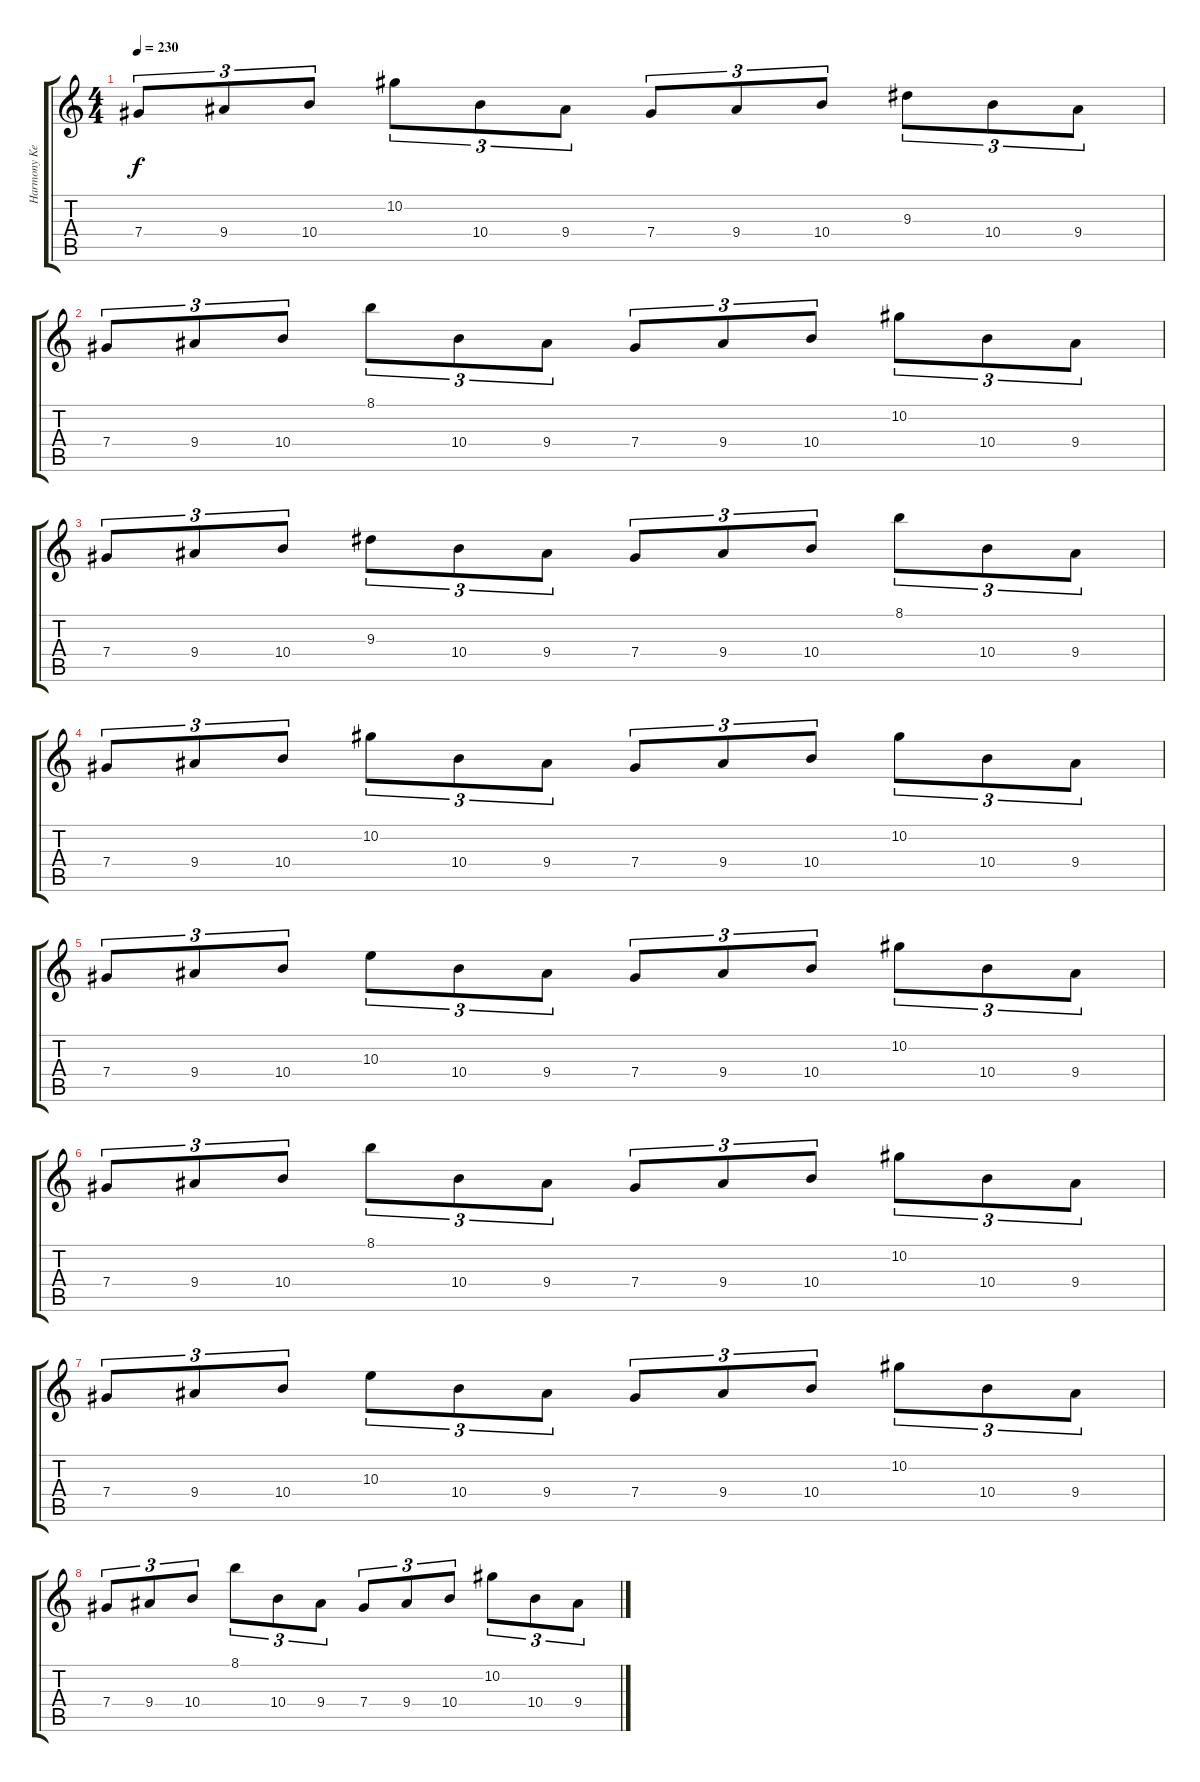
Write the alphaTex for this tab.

\track ("Harmony Keyboard" "Harmony Ke") {instrument clavinet}
\staff {score tabs}
\tuning (Eb5 Bb4 Gb4 Db4 Ab3 Eb3) {hide}
\ts (4 4)
\tempo 230
\clef g2
\ks c
7.4.8{tu (3 2) dy f} 9.4.8{tu (3 2)} 10.4.8{tu (3 2)} 10.2.8{tu (3 2)} 10.4.8{tu (3 2)} 9.4.8{tu (3 2)} 7.4.8{tu (3 2)} 9.4.8{tu (3 2)} 10.4.8{tu (3 2)} 9.3.8{tu (3 2)} 10.4.8{tu (3 2)} 9.4.8{tu (3 2)} |
7.4.8{tu (3 2)} 9.4.8{tu (3 2)} 10.4.8{tu (3 2)} 8.1.8{tu (3 2)} 10.4.8{tu (3 2)} 9.4.8{tu (3 2)} 7.4.8{tu (3 2)} 9.4.8{tu (3 2)} 10.4.8{tu (3 2)} 10.2.8{tu (3 2)} 10.4.8{tu (3 2)} 9.4.8{tu (3 2)} |
7.4.8{tu (3 2)} 9.4.8{tu (3 2)} 10.4.8{tu (3 2)} 9.3.8{tu (3 2)} 10.4.8{tu (3 2)} 9.4.8{tu (3 2)} 7.4.8{tu (3 2)} 9.4.8{tu (3 2)} 10.4.8{tu (3 2)} 8.1.8{tu (3 2)} 10.4.8{tu (3 2)} 9.4.8{tu (3 2)} |
7.4.8{tu (3 2)} 9.4.8{tu (3 2)} 10.4.8{tu (3 2)} 10.2.8{tu (3 2)} 10.4.8{tu (3 2)} 9.4.8{tu (3 2)} 7.4.8{tu (3 2)} 9.4.8{tu (3 2)} 10.4.8{tu (3 2)} 10.2.8{tu (3 2)} 10.4.8{tu (3 2)} 9.4.8{tu (3 2)} |
7.4.8{tu (3 2)} 9.4.8{tu (3 2)} 10.4.8{tu (3 2)} 10.3.8{tu (3 2)} 10.4.8{tu (3 2)} 9.4.8{tu (3 2)} 7.4.8{tu (3 2)} 9.4.8{tu (3 2)} 10.4.8{tu (3 2)} 10.2.8{tu (3 2)} 10.4.8{tu (3 2)} 9.4.8{tu (3 2)} |
7.4.8{tu (3 2)} 9.4.8{tu (3 2)} 10.4.8{tu (3 2)} 8.1.8{tu (3 2)} 10.4.8{tu (3 2)} 9.4.8{tu (3 2)} 7.4.8{tu (3 2)} 9.4.8{tu (3 2)} 10.4.8{tu (3 2)} 10.2.8{tu (3 2)} 10.4.8{tu (3 2)} 9.4.8{tu (3 2)} |
7.4.8{tu (3 2)} 9.4.8{tu (3 2)} 10.4.8{tu (3 2)} 10.3.8{tu (3 2)} 10.4.8{tu (3 2)} 9.4.8{tu (3 2)} 7.4.8{tu (3 2)} 9.4.8{tu (3 2)} 10.4.8{tu (3 2)} 10.2.8{tu (3 2)} 10.4.8{tu (3 2)} 9.4.8{tu (3 2)} |
7.4.8{tu (3 2)} 9.4.8{tu (3 2)} 10.4.8{tu (3 2)} 8.1.8{tu (3 2)} 10.4.8{tu (3 2)} 9.4.8{tu (3 2)} 7.4.8{tu (3 2)} 9.4.8{tu (3 2)} 10.4.8{tu (3 2)} 10.2.8{tu (3 2)} 10.4.8{tu (3 2)} 9.4.8{tu (3 2)}
